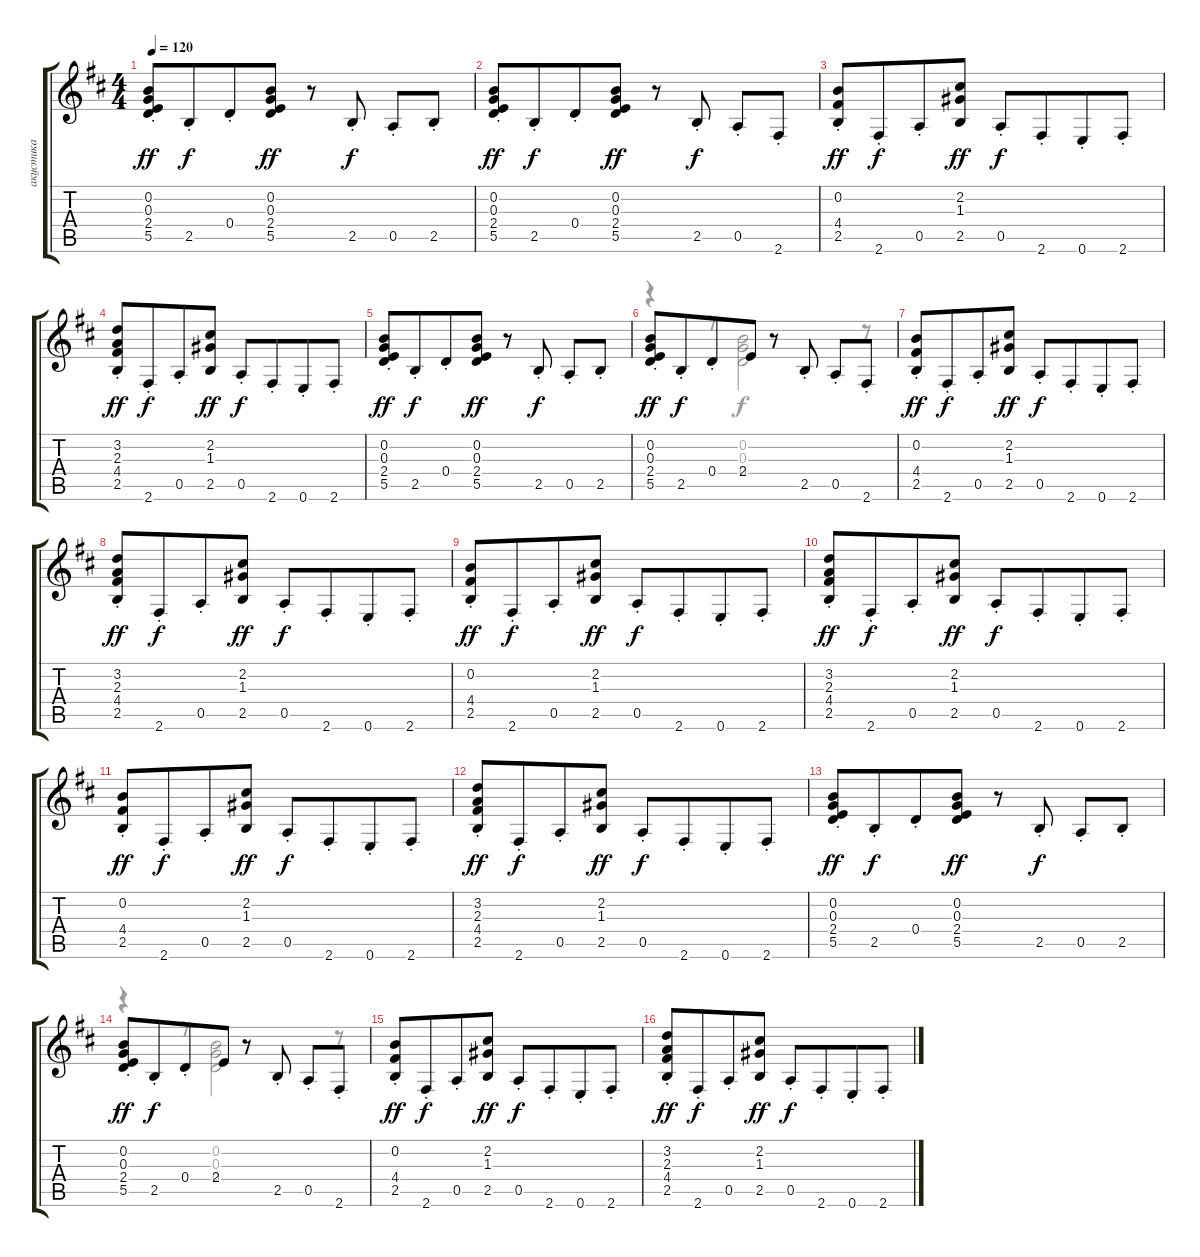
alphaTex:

\track ("акустика" "акустика") {instrument acousticguitarnylon}
\staff {score tabs}
\tuning (E4 B3 G3 D3 A2 E2) {hide}
\voice
\ts (4 4)
\tempo 120
\clef g2
\ks bminor
(0.2 0.3 2.4{st} 5.5).8{dy ff} 2.5{st}.8{dy f beam merge} 0.4{st}.8 (0.2 0.3 2.4 5.5).8{dy ff} r.8 2.5{st}.8{dy f} 0.5{st}.8 2.5{st}.8 |
(0.2 0.3 2.4{st} 5.5).8{dy ff} 2.5{st}.8{dy f beam merge} 0.4{st}.8 (0.2 0.3 2.4 5.5).8{dy ff} r.8 2.5{st}.8{dy f} 0.5{st}.8 2.6{st}.8 |
(0.2 4.4 2.5{st}).8{dy ff} 2.6{st}.8{dy f beam merge} 0.5{st}.8 (2.2 1.3 2.5).8{dy ff} 0.5{st}.8{dy f} 2.6{st}.8{beam merge} 0.6{st}.8 2.6{st}.8 |
(3.2 2.3 4.4 2.5{st}).8{dy ff} 2.6{st}.8{dy f beam merge} 0.5{st}.8 (2.2 1.3 2.5).8{dy ff} 0.5{st}.8{dy f} 2.6{st}.8{beam merge} 0.6{st}.8 2.6{st}.8 |
(0.2 0.3 2.4{st} 5.5).8{dy ff} 2.5{st}.8{dy f beam merge} 0.4{st}.8 (0.2 0.3 2.4 5.5).8{dy ff} r.8 2.5{st}.8{dy f} 0.5{st}.8 2.5{st}.8 |
(0.2 0.3 2.4{st} 5.5).8{dy ff} 2.5{st}.8{dy f beam merge} 0.4{st}.8 2.4.8 r.8 2.5{st}.8 0.5{st}.8 2.6{st}.8 |
(0.2 4.4 2.5{st}).8{dy ff} 2.6{st}.8{dy f beam merge} 0.5{st}.8 (2.2 1.3 2.5).8{dy ff} 0.5{st}.8{dy f} 2.6{st}.8{beam merge} 0.6{st}.8 2.6{st}.8 |
(3.2 2.3 4.4 2.5{st}).8{dy ff} 2.6{st}.8{dy f beam merge} 0.5{st}.8 (2.2 1.3 2.5).8{dy ff} 0.5{st}.8{dy f} 2.6{st}.8{beam merge} 0.6{st}.8 2.6{st}.8 |
(0.2 4.4 2.5{st}).8{dy ff} 2.6{st}.8{dy f beam merge} 0.5{st}.8 (2.2 1.3 2.5).8{dy ff} 0.5{st}.8{dy f} 2.6{st}.8{beam merge} 0.6{st}.8 2.6{st}.8 |
(3.2 2.3 4.4 2.5{st}).8{dy ff} 2.6{st}.8{dy f beam merge} 0.5{st}.8 (2.2 1.3 2.5).8{dy ff} 0.5{st}.8{dy f} 2.6{st}.8{beam merge} 0.6{st}.8 2.6{st}.8 |
(0.2 4.4 2.5{st}).8{dy ff} 2.6{st}.8{dy f beam merge} 0.5{st}.8 (2.2 1.3 2.5).8{dy ff} 0.5{st}.8{dy f} 2.6{st}.8{beam merge} 0.6{st}.8 2.6{st}.8 |
(3.2 2.3 4.4 2.5{st}).8{dy ff} 2.6{st}.8{dy f beam merge} 0.5{st}.8 (2.2 1.3 2.5).8{dy ff} 0.5{st}.8{dy f} 2.6{st}.8{beam merge} 0.6{st}.8 2.6{st}.8 |
(0.2 0.3 2.4{st} 5.5).8{dy ff} 2.5{st}.8{dy f beam merge} 0.4{st}.8 (0.2 0.3 2.4 5.5).8{dy ff} r.8 2.5{st}.8{dy f} 0.5{st}.8 2.5{st}.8 |
(0.2 0.3 2.4{st} 5.5).8{dy ff} 2.5{st}.8{dy f beam merge} 0.4{st}.8 2.4.8 r.8 2.5{st}.8 0.5{st}.8 2.6{st}.8 |
(0.2 4.4 2.5{st}).8{dy ff} 2.6{st}.8{dy f beam merge} 0.5{st}.8 (2.2 1.3 2.5).8{dy ff} 0.5{st}.8{dy f} 2.6{st}.8{beam merge} 0.6{st}.8 2.6{st}.8 |
(3.2 2.3 4.4 2.5{st}).8{dy ff} 2.6{st}.8{dy f beam merge} 0.5{st}.8 (2.2 1.3 2.5).8{dy ff} 0.5{st}.8{dy f} 2.6{st}.8{beam merge} 0.6{st}.8 2.6{st}.8
\voice
\clef g2
\ottava regular
\simile none
\ks bminor
|
|
|
|
|
r.4 r.8 (0.2 0.3 0.4).2 r.8 |
|
|
|
|
|
|
|
r.4 r.8 (0.2 0.3 0.4).2 r.8 |
|
